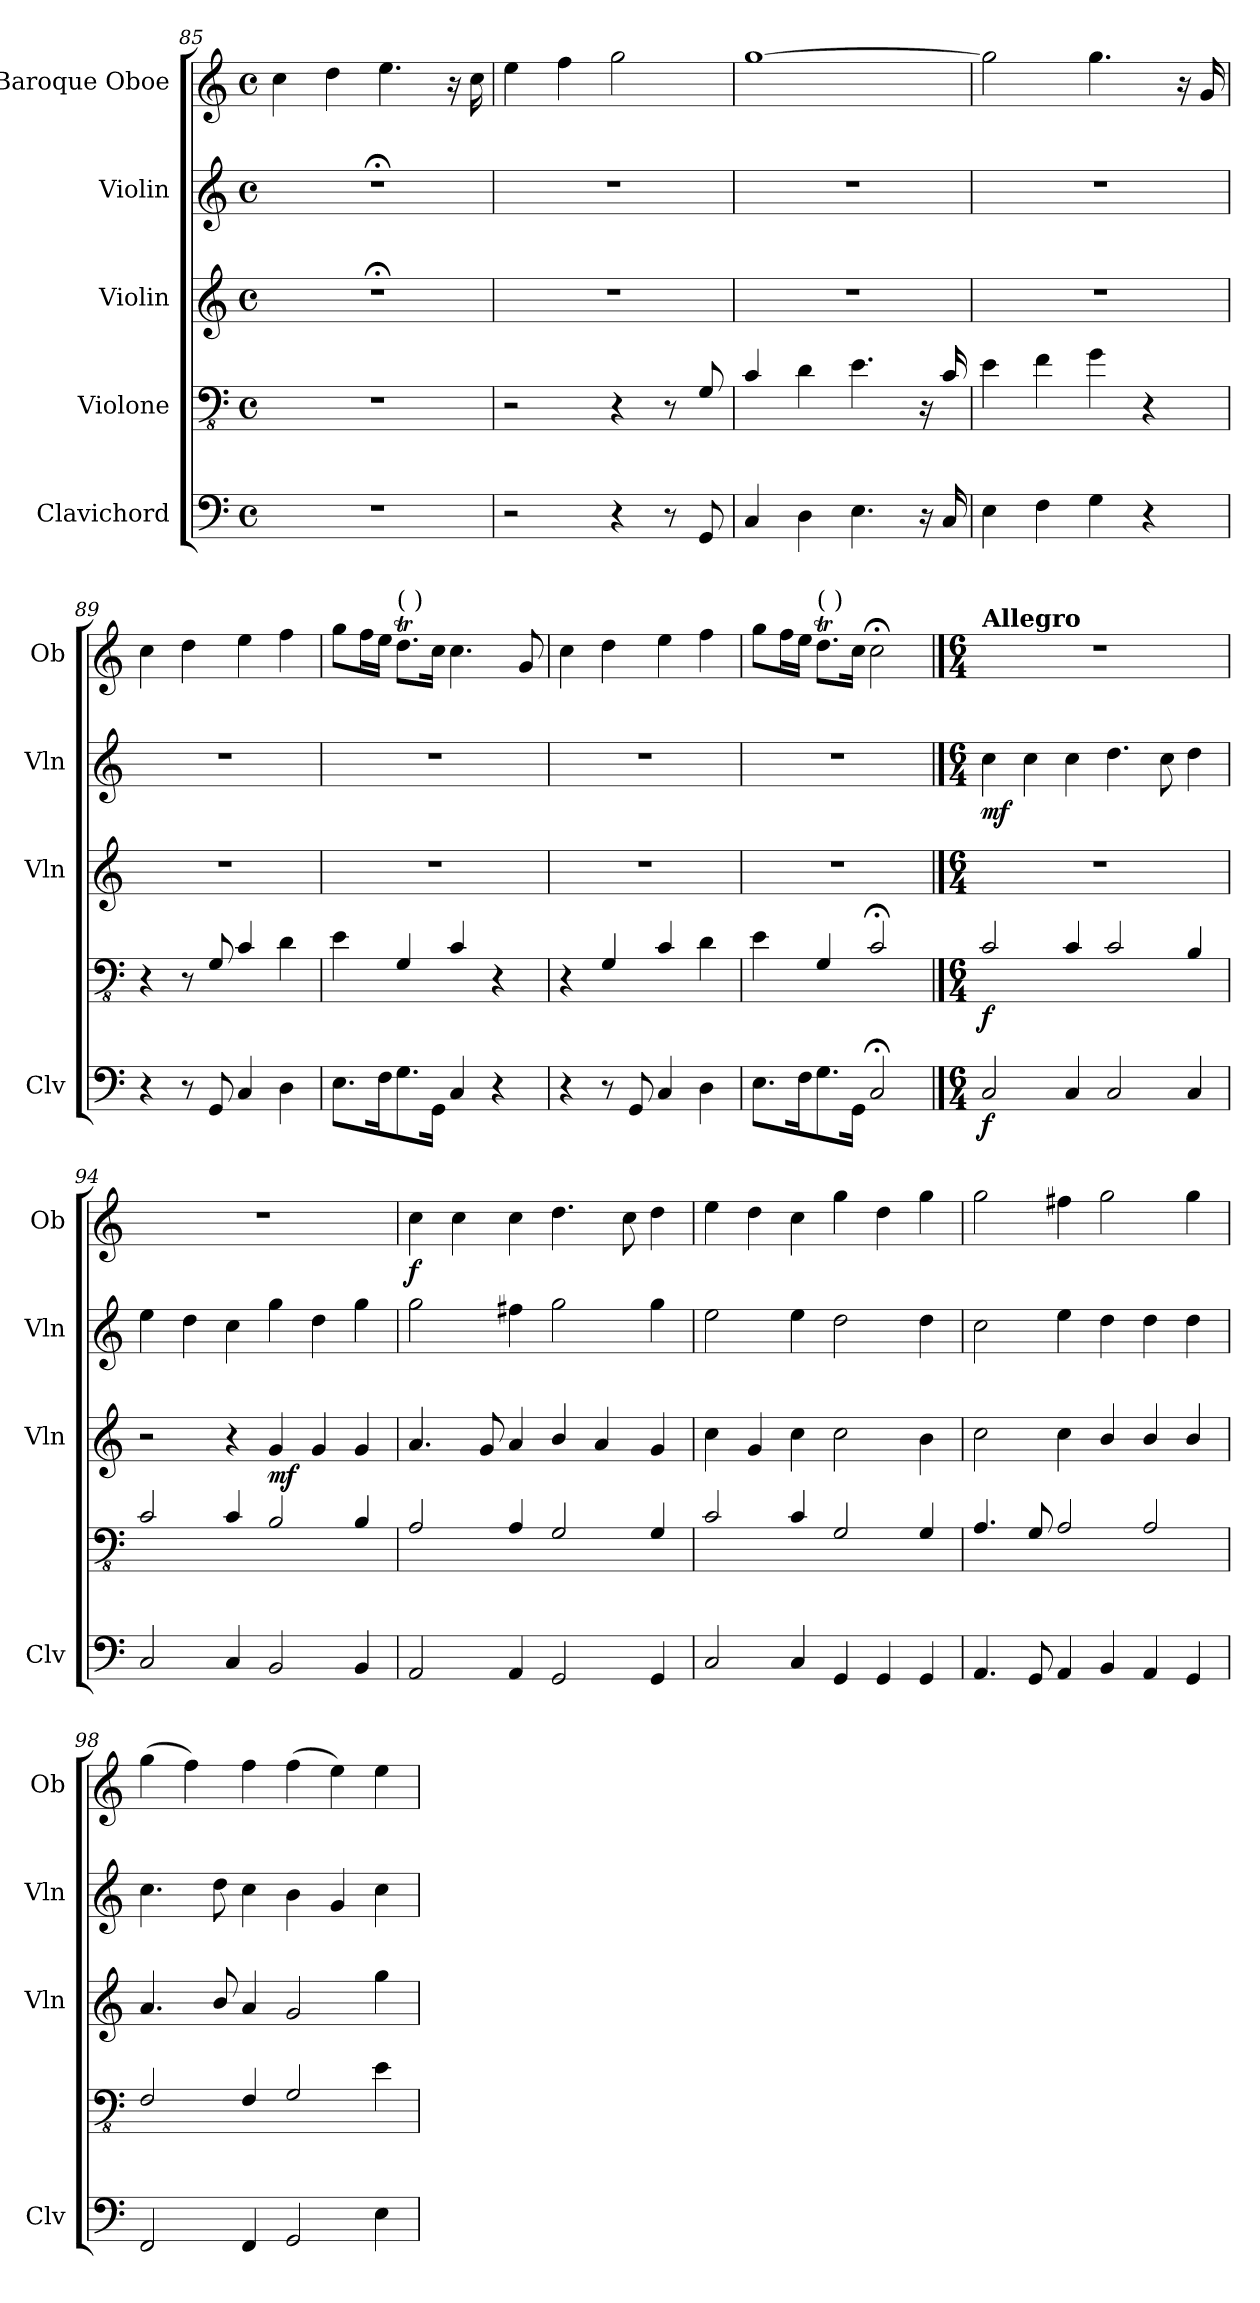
**kern	**dynam	**kern	**dynam	**kern	**dynam	**kern	**dynam	**kern	**dynam
*part5	*part5	*part4	*part4	*part3	*part3	*part2	*part2	*part1	*part1
*staff5	*staff5	*staff4	*staff4	*staff3	*staff3	*staff2	*staff2	*staff1	*staff1
*I"Clavichord	*	*I"Violone	*	*I"Violin	*	*I"Violin	*	*I"Baroque Oboe	*
*I'Clv	*	*	*	*I'Vln	*	*I'Vln	*	*I'Ob	*
*clefF4	*	*clefFv4	*	*clefG2	*	*clefG2	*	*clefG2	*
*	*	*ITrd7c12	*	*	*	*	*	*	*
*k[]	*	*k[]	*	*k[]	*	*k[]	*	*k[]	*
*M4/4	*	*M4/4	*	*M4/4	*	*M4/4	*	*M4/4	*
*met(c)	*	*met(c)	*	*met(c)	*	*met(c)	*	*met(c)	*
=85	=85	=85	=85	=85	=85	=85	=85	=85	=85
1r	.	1r	.	1r;<	.	1r;<	.	4cc\	.
.	.	.	.	.	.	.	.	4dd\	.
.	.	.	.	.	.	.	.	4.ee\	.
.	.	.	.	.	.	.	.	16r	.
.	.	.	.	.	.	.	.	16cc\	.
=86	=86	=86	=86	=86	=86	=86	=86	=86	=86
2r	.	2r	.	1r	.	1r	.	4ee\	.
.	.	.	.	.	.	.	.	4ff\	.
4r	.	4r	.	.	.	.	.	2gg\	.
8r	.	8r	.	.	.	.	.	.	.
8GG/	.	8GGG/	.	.	.	.	.	.	.
=87	=87	=87	=87	=87	=87	=87	=87	=87	=87
4C/	.	4CC/	.	1r	.	1r	.	[1gg	.
4D\	.	4DD\	.	.	.	.	.	.	.
4.E\	.	4.EE\	.	.	.	.	.	.	.
16r	.	16r	.	.	.	.	.	.	.
16C/	.	16CC/	.	.	.	.	.	.	.
=88	=88	=88	=88	=88	=88	=88	=88	=88	=88
4E\	.	4EE\	.	1r	.	1r	.	2gg\]	.
4F\	.	4FF\	.	.	.	.	.	.	.
4G\	.	4GG\	.	.	.	.	.	4.gg\	.
4r	.	4r	.	.	.	.	.	.	.
.	.	.	.	.	.	.	.	16r	.
.	.	.	.	.	.	.	.	16g/	.
!!LO:LB:g=z
=89	=89	=89	=89	=89	=89	=89	=89	=89	=89
4r	.	4r	.	1r	.	1r	.	4cc\	.
8r	.	8r	.	.	.	.	.	4dd\	.
8GG/	.	8GGG/	.	.	.	.	.	.	.
4C/	.	4CC/	.	.	.	.	.	4ee\	.
4D\	.	4DD\	.	.	.	.	.	4ff\	.
=90	=90	=90	=90	=90	=90	=90	=90	=90	=90
8.E\L	.	4EE\	.	1r	.	1r	.	8gg\L	.
.	.	.	.	.	.	.	.	16ff\L	.
16F\K	.	.	.	.	.	.	.	16ee\JJ	.
!	!	!	!	!	!	!	!	!LO:TX:a:t=(    )	!
8.G\	.	4GGG/	.	.	.	.	.	8.ddT\L	.
16GG/Jk	.	.	.	.	.	.	.	16cc\Jk	.
4C/	.	4CC/	.	.	.	.	.	4.cc\	.
4r	.	4r	.	.	.	.	.	.	.
!	!	!	!	!	!	!	!	!	!LO:DY:b
.	.	.	.	.	.	.	.	8g/	other-dynamics
=91	=91	=91	=91	=91	=91	=91	=91	=91	=91
4r	.	4r	.	1r	.	1r	.	4cc\	.
!	!	!	!LO:DY:b	!	!	!	!	!	!
8r	.	4GGG/	other-dynamics	.	.	.	.	4dd\	.
!	!LO:DY:b	!	!	!	!	!	!	!	!
8GG/	other-dynamics	.	.	.	.	.	.	.	.
4C/	.	4CC/	.	.	.	.	.	4ee\	.
4D\	.	4DD\	.	.	.	.	.	4ff\	.
=92	=92	=92	=92	=92	=92	=92	=92	=92	=92
8.E\L	.	4EE\	.	1r	.	1r	.	8gg\L	.
.	.	.	.	.	.	.	.	16ff\L	.
16F\K	.	.	.	.	.	.	.	16ee\JJ	.
!	!	!	!	!	!	!	!	!LO:TX:a:t=(    )	!
8.G\	.	4GGG/	.	.	.	.	.	8.ddT\L	.
16GG/Jk	.	.	.	.	.	.	.	16cc\Jk	.
2C;</	.	2CC;</	.	.	.	.	.	2cc;<\	.
!!LO:PB:g=z
==93	==93	==93	==93	==93	==93	==93	==93	==93	==93
*M6/4	*	*M6/4	*	*M6/4	*	*M6/4	*	*M6/4	*
!	!	!	!	!	!	!	!	!LO:TX:a:B:t=Allegro	!
!	!LO:DY:b	!	!LO:DY:b	!	!	!	!LO:DY:b	!	!
2C/	f	2CC/	f	1.r	.	4cc\	mf	1.r	.
.	.	.	.	.	.	4cc\	.	.	.
4C/	.	4CC/	.	.	.	4cc\	.	.	.
2C/	.	2CC/	.	.	.	4.dd\	.	.	.
.	.	.	.	.	.	8cc\	.	.	.
4C/	.	4BBB/	.	.	.	4dd\	.	.	.
=94	=94	=94	=94	=94	=94	=94	=94	=94	=94
2C/	.	2CC/	.	2r	.	4ee\	.	1.r	.
.	.	.	.	.	.	4dd\	.	.	.
4C/	.	4CC/	.	4r	.	4cc\	.	.	.
!	!	!	!	!	!LO:DY:b	!	!	!	!
2BB/	.	2BBB/	.	4g/	mf	4gg\	.	.	.
.	.	.	.	4g/	.	4dd\	.	.	.
4BB/	.	4BBB/	.	4g/	.	4gg\	.	.	.
=95	=95	=95	=95	=95	=95	=95	=95	=95	=95
!	!	!	!	!	!	!	!	!	!LO:DY:b
2AA/	.	2AAA/	.	4.a/	.	2gg\	.	4cc\	f
.	.	.	.	.	.	.	.	4cc\	.
.	.	.	.	8g/	.	.	.	.	.
4AA/	.	4AAA/	.	4a/	.	4ff#X\	.	4cc\	.
2GG/	.	2GGG/	.	4b/	.	2gg\	.	4.dd\	.
.	.	.	.	4a/	.	.	.	.	.
.	.	.	.	.	.	.	.	8cc\	.
4GG/	.	4GGG/	.	4g/	.	4gg\	.	4dd\	.
=96	=96	=96	=96	=96	=96	=96	=96	=96	=96
2C/	.	2CC/	.	4cc\	.	2ee\	.	4ee\	.
.	.	.	.	4g/	.	.	.	4dd\	.
4C/	.	4CC/	.	4cc\	.	4ee\	.	4cc\	.
4GG/	.	2GGG/	.	2cc\	.	2dd\	.	4gg\	.
4GG/	.	.	.	.	.	.	.	4dd\	.
4GG/	.	4GGG/	.	4b\	.	4dd\	.	4gg\	.
=97	=97	=97	=97	=97	=97	=97	=97	=97	=97
4.AA/	.	4.AAA/	.	2cc\	.	2cc\	.	2gg\	.
8GG/	.	8GGG/	.	.	.	.	.	.	.
4AA/	.	2AAA/	.	4cc\	.	4ee\	.	4ff#X\	.
4BB/	.	.	.	4b/	.	4dd\	.	2gg\	.
4AA/	.	2AAA/	.	4b/	.	4dd\	.	.	.
4GG/	.	.	.	4b/	.	4dd\	.	4gg\	.
=98	=98	=98	=98	=98	=98	=98	=98	=98	=98
2FF/	.	2FFF/	.	4.a/	.	4.cc\	.	(4gg\	.
.	.	.	.	.	.	.	.	4ff\)	.
.	.	.	.	8b/	.	8dd\	.	.	.
4FF/	.	4FFF/	.	4a/	.	4cc\	.	4ff\	.
2GG/	.	2GGG/	.	2g/	.	4b\	.	(4ff\	.
.	.	.	.	.	.	4g/	.	4ee\)	.
4E\	.	4EE\	.	4gg\	.	4cc\	.	4ee\	.
=	=	=	=	=	=	=	=	=	=
*-	*-	*-	*-	*-	*-	*-	*-	*-	*-
